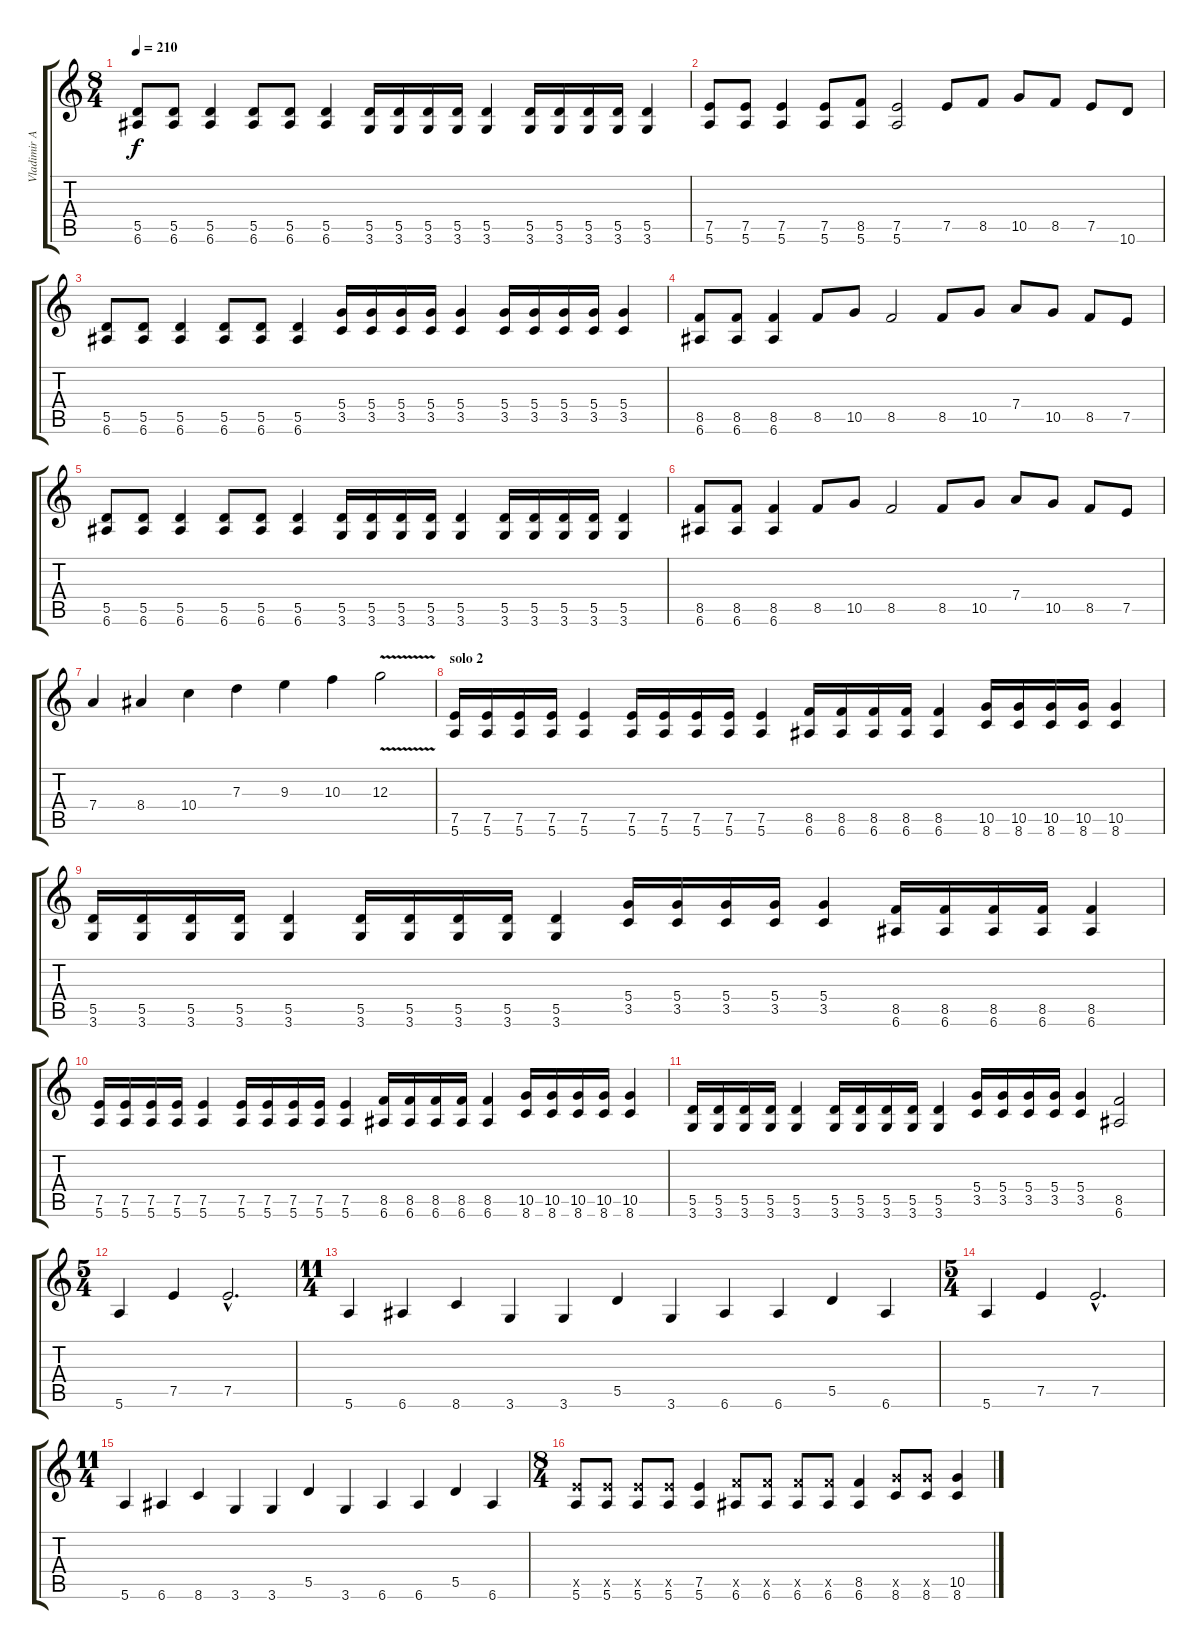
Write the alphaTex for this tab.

\track ("Vladimir Antipov guitar" "Vladimir A") {instrument distortionguitar}
\staff {score tabs}
\tuning (E4 B3 G3 D3 A2 E2) {hide}
\ts (8 4)
\tempo 210
\clef g2
\ks c
(5.5 6.6).8{dy f} (5.5 6.6).8 (5.5 6.6).4 (5.5 6.6).8 (5.5 6.6).8 (5.5 6.6).4 (5.5 3.6).16 (5.5 3.6).16 (5.5 3.6).16 (5.5 3.6).16 (5.5 3.6).4 (5.5 3.6).16 (5.5 3.6).16 (5.5 3.6).16 (5.5 3.6).16 (5.5 3.6).4 |
(7.5 5.6).8 (7.5 5.6).8 (7.5 5.6).4 (7.5 5.6).8 (8.5 5.6).8 (7.5 5.6).2 7.5.8 8.5.8 10.5.8 8.5.8 7.5.8 10.6.8 |
(5.5 6.6).8 (5.5 6.6).8 (5.5 6.6).4 (5.5 6.6).8 (5.5 6.6).8 (5.5 6.6).4 (5.4 3.5).16 (5.4 3.5).16 (5.4 3.5).16 (5.4 3.5).16 (5.4 3.5).4 (5.4 3.5).16 (5.4 3.5).16 (5.4 3.5).16 (5.4 3.5).16 (5.4 3.5).4 |
(8.5 6.6).8 (8.5 6.6).8 (8.5 6.6).4 8.5.8 10.5.8 8.5.2 8.5.8 10.5.8 7.4.8 10.5.8 8.5.8 7.5.8 |
(5.5 6.6).8 (5.5 6.6).8 (5.5 6.6).4 (5.5 6.6).8 (5.5 6.6).8 (5.5 6.6).4 (5.5 3.6).16 (5.5 3.6).16 (5.5 3.6).16 (5.5 3.6).16 (5.5 3.6).4 (5.5 3.6).16 (5.5 3.6).16 (5.5 3.6).16 (5.5 3.6).16 (5.5 3.6).4 |
(8.5 6.6).8 (8.5 6.6).8 (8.5 6.6).4 8.5.8 10.5.8 8.5.2 8.5.8 10.5.8 7.4.8 10.5.8 8.5.8 7.5.8 |
7.4.4 8.4.4 10.4.4 7.3.4 9.3.4 10.3.4 12.3{v}.2 |
\section ("" "solo 2")
(7.5 5.6).16 (7.5 5.6).16 (7.5 5.6).16 (7.5 5.6).16 (7.5 5.6).4 (7.5 5.6).16 (7.5 5.6).16 (7.5 5.6).16 (7.5 5.6).16 (7.5 5.6).4 (8.5 6.6).16 (8.5 6.6).16 (8.5 6.6).16 (8.5 6.6).16 (8.5 6.6).4 (10.5 8.6).16 (10.5 8.6).16 (10.5 8.6).16 (10.5 8.6).16 (10.5 8.6).4 |
(5.5 3.6).16 (5.5 3.6).16 (5.5 3.6).16 (5.5 3.6).16 (5.5 3.6).4 (5.5 3.6).16 (5.5 3.6).16 (5.5 3.6).16 (5.5 3.6).16 (5.5 3.6).4 (5.4 3.5).16 (5.4 3.5).16 (5.4 3.5).16 (5.4 3.5).16 (5.4 3.5).4 (8.5 6.6).16 (8.5 6.6).16 (8.5 6.6).16 (8.5 6.6).16 (8.5 6.6).4 |
(7.5 5.6).16 (7.5 5.6).16 (7.5 5.6).16 (7.5 5.6).16 (7.5 5.6).4 (7.5 5.6).16 (7.5 5.6).16 (7.5 5.6).16 (7.5 5.6).16 (7.5 5.6).4 (8.5 6.6).16 (8.5 6.6).16 (8.5 6.6).16 (8.5 6.6).16 (8.5 6.6).4 (10.5 8.6).16 (10.5 8.6).16 (10.5 8.6).16 (10.5 8.6).16 (10.5 8.6).4 |
(5.5 3.6).16 (5.5 3.6).16 (5.5 3.6).16 (5.5 3.6).16 (5.5 3.6).4 (5.5 3.6).16 (5.5 3.6).16 (5.5 3.6).16 (5.5 3.6).16 (5.5 3.6).4 (5.4 3.5).16 (5.4 3.5).16 (5.4 3.5).16 (5.4 3.5).16 (5.4 3.5).4 (8.5 6.6).2 |
\ts (5 4)
5.6.4 7.5.4 7.5{hac}.2{d} |
\ts (11 4)
5.6.4 6.6.4 8.6.4 3.6.4 3.6.4 5.5.4 3.6.4 6.6.4 6.6.4 5.5.4 6.6.4 |
\ts (5 4)
5.6.4 7.5.4 7.5{hac}.2{d} |
\ts (11 4)
5.6.4 6.6.4 8.6.4 3.6.4 3.6.4 5.5.4 3.6.4 6.6.4 6.6.4 5.5.4 6.6.4 |
\ts (8 4)
(7.5{x} 5.6).8 (7.5{x} 5.6).8 (7.5{x} 5.6).8 (7.5{x} 5.6).8 (7.5 5.6).4 (8.5{x} 6.6).8 (8.5{x} 6.6).8 (8.5{x} 6.6).8 (8.5{x} 6.6).8 (8.5 6.6).4 (10.5{x} 8.6).8 (10.5{x} 8.6).8 (10.5 8.6).4
